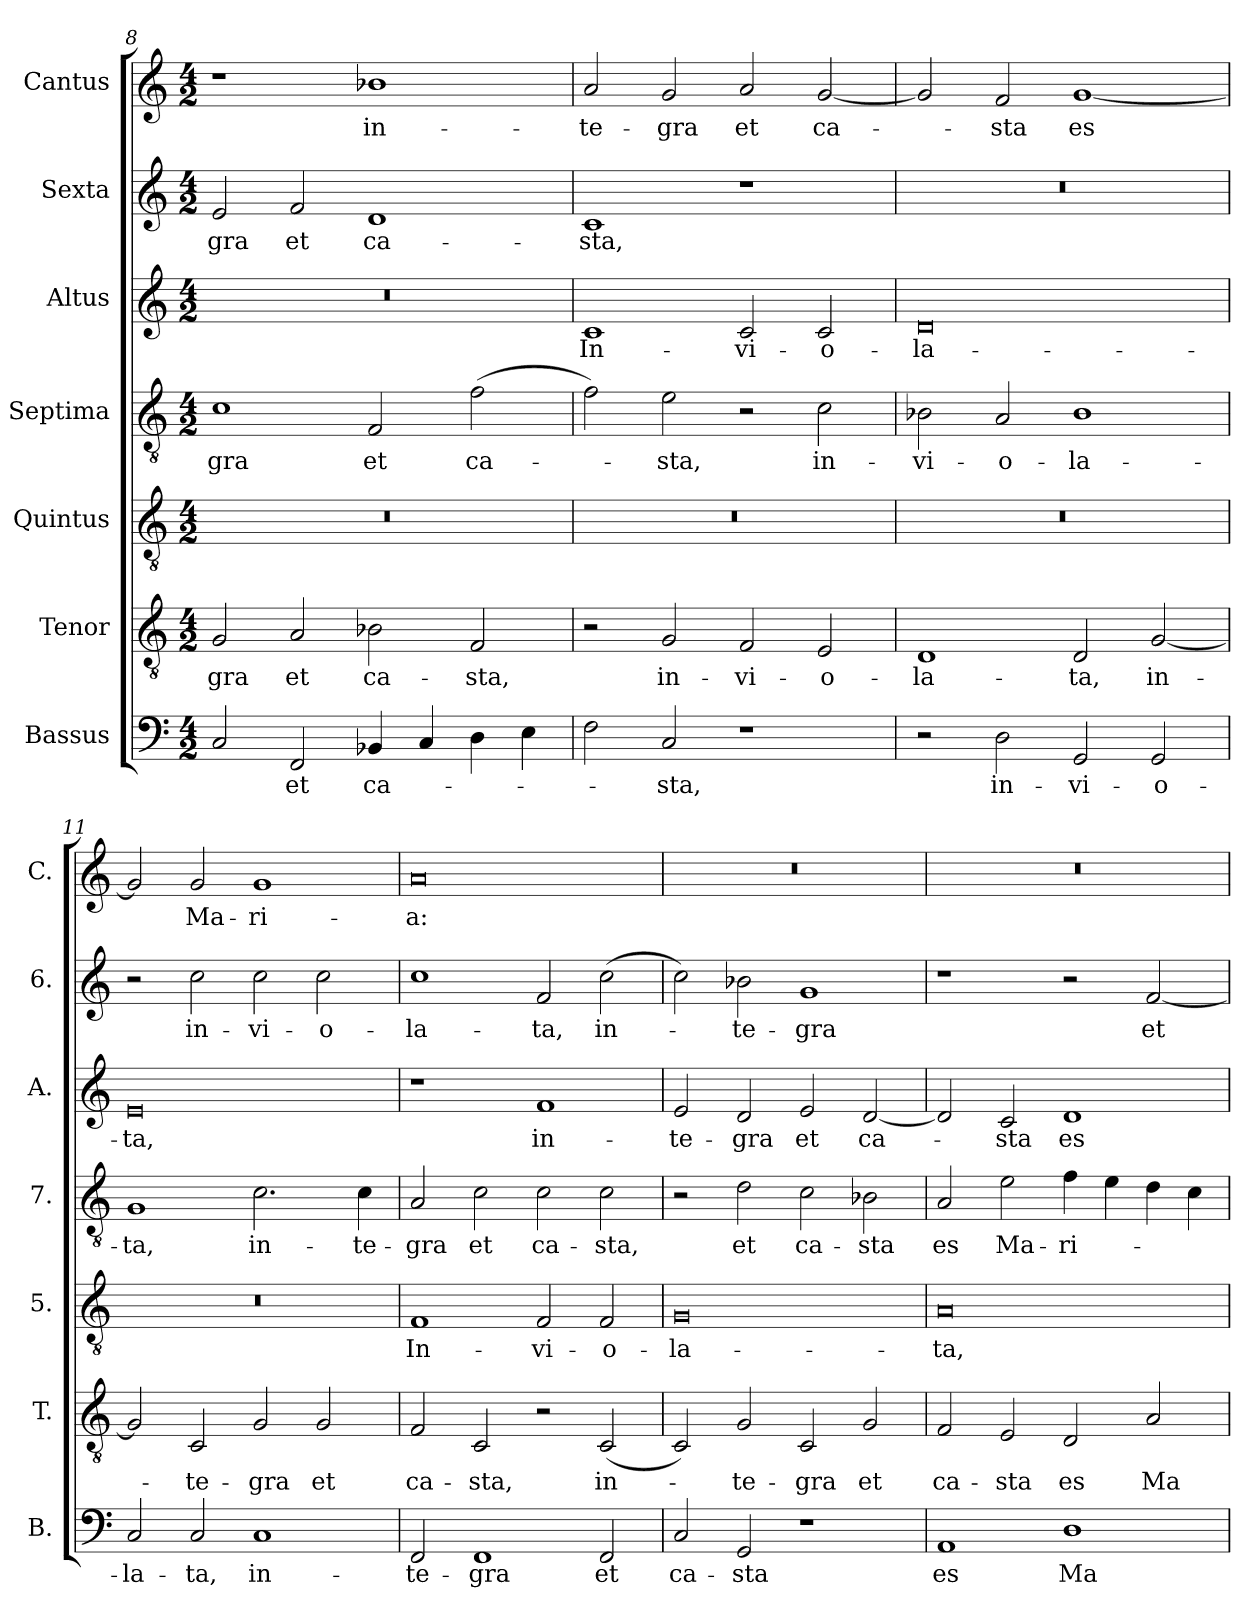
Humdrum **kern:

**kern	**text	**kern	**text	**kern	**text	**kern	**text	**kern	**text	**kern	**text	**kern	**text
*part7	*part7	*part6	*part6	*part5	*part5	*part4	*part4	*part3	*part3	*part2	*part2	*part1	*part1
*staff7	*staff7	*staff6	*staff6	*staff5	*staff5	*staff4	*staff4	*staff3	*staff3	*staff2	*staff2	*staff1	*staff1
*I"Bassus	*	*I"Tenor	*	*I"Quintus	*	*I"Septima	*	*I"Altus	*	*I"Sexta	*	*I"Cantus	*
*I'B.	*	*I'T.	*	*I'5.	*	*I'7.	*	*I'A.	*	*I'6.	*	*I'C.	*
!!LO:LB:g=z
*clefF4	*	*clefGv2	*	*clefGv2	*	*clefGv2	*	*clefG2	*	*clefG2	*	*clefG2	*
*k[]	*	*k[]	*	*k[]	*	*k[]	*	*k[]	*	*k[]	*	*k[]	*
*M4/2	*	*M4/2	*	*M4/2	*	*M4/2	*	*M4/2	*	*M4/2	*	*M4/2	*
=8	=8	=8	=8	=8	=8	=8	=8	=8	=8	=8	=8	=8	=8
2C/	.	2G/	-gra	0r	.	1c	gra	0r	.	2e/	-gra	1r	.
2FF/	et	2A/	et	.	.	.	.	.	.	2f/	et	.	.
4BB-X/	ca-	2B-X\	ca-	.	.	2F/	et	.	.	1d	ca-	1b-X	in-
4C/	.	.	.	.	.	.	.	.	.	.	.	.	.
4D\	.	2F/	-sta,	.	.	(>2f\	ca-	.	.	.	.	.	.
4E\	.	.	.	.	.	.	.	.	.	.	.	.	.
=9	=9	=9	=9	=9	=9	=9	=9	=9	=9	=9	=9	=9	=9
2F\	.	2r	.	0r	.	2f\)	.	1c	In-	1c	-sta,	2a/	-te-
2C/	-sta,	2G/	in-	.	.	2e\	-sta,	.	.	.	.	2g/	-gra
1r	.	2F/	-vi-	.	.	2r	.	2c/	-vi-	1r	.	2a/	et
.	.	2E/	-o-	.	.	2c\	in-	2c/	-o-	.	.	[2g/	ca-
=10	=10	=10	=10	=10	=10	=10	=10	=10	=10	=10	=10	=10	=10
2r	.	1D	-la-	0r	.	2B-X\	-vi-	0d	-la-	0r	.	2g/]	.
2D\	in-	.	.	.	.	2A/	-o-	.	.	.	.	2f/	-sta
2GG/	-vi-	2D/	-ta,	.	.	1B-	-la-	.	.	.	.	[1g	es
2GG/	-o-	[2G/	in-	.	.	.	.	.	.	.	.	.	.
=11	=11	=11	=11	=11	=11	=11	=11	=11	=11	=11	=11	=11	=11
2C/	-la-	2G/]	.	0r	.	1G	-ta,	0e	-ta,	2r	.	2g/]	.
2C/	-ta,	2C/	-te-	.	.	.	.	.	.	2cc\	in-	2g/	Ma-
1C	in-	2G/	-gra	.	.	2.c\	in-	.	.	2cc\	-vi-	1g	-ri-
.	.	2G/	et	.	.	.	.	.	.	2cc\	-o-	.	.
.	.	.	.	.	.	4c\	-te-	.	.	.	.	.	.
=12	=12	=12	=12	=12	=12	=12	=12	=12	=12	=12	=12	=12	=12
2FF/	-te-	2F/	ca-	1F	In-	2A/	-gra	1r	.	1cc	-la-	0a	-a:
1FF	-gra	2C/	-sta,	.	.	2c\	et	.	.	.	.	.	.
.	.	2r	.	2F/	-vi-	2c\	ca-	1f	in-	2f/	-ta,	.	.
2FF/	et	(<2C/	in-	2F/	-o-	2c\	-sta,	.	.	(>2cc\	in-	.	.
=13	=13	=13	=13	=13	=13	=13	=13	=13	=13	=13	=13	=13	=13
2C/	ca-	2C/)	.	0G	-la-	2r	.	2e/	-te-	2cc\)	.	0r	.
2GG/	-sta	2G/	-te-	.	.	2d\	et	2d/	-gra	2b-X\	-te-	.	.
1r	.	2C/	-gra	.	.	2c\	ca-	2e/	et	1g	-gra	.	.
.	.	2G/	et	.	.	2B-X\	-sta	[2d/	ca-	.	.	.	.
=14	=14	=14	=14	=14	=14	=14	=14	=14	=14	=14	=14	=14	=14
1AA	es	2F/	ca-	0A	-ta,	2A/	es	2d/]	.	1r	.	0r	.
.	.	2E/	-sta	.	.	2e\	Ma-	2c/	-sta	.	.	.	.
1D	Ma-	2D/	es	.	.	4f\	-ri-	1d	es	2r	.	.	.
.	.	.	.	.	.	4e\	.	.	.	.	.	.	.
.	.	2A/	Ma-	.	.	4d\	.	.	.	[2f/	et	.	.
.	.	.	.	.	.	4c\	.	.	.	.	.	.	.
=	=	=	=	=	=	=	=	=	=	=	=	=	=
*-	*-	*-	*-	*-	*-	*-	*-	*-	*-	*-	*-	*-	*-
